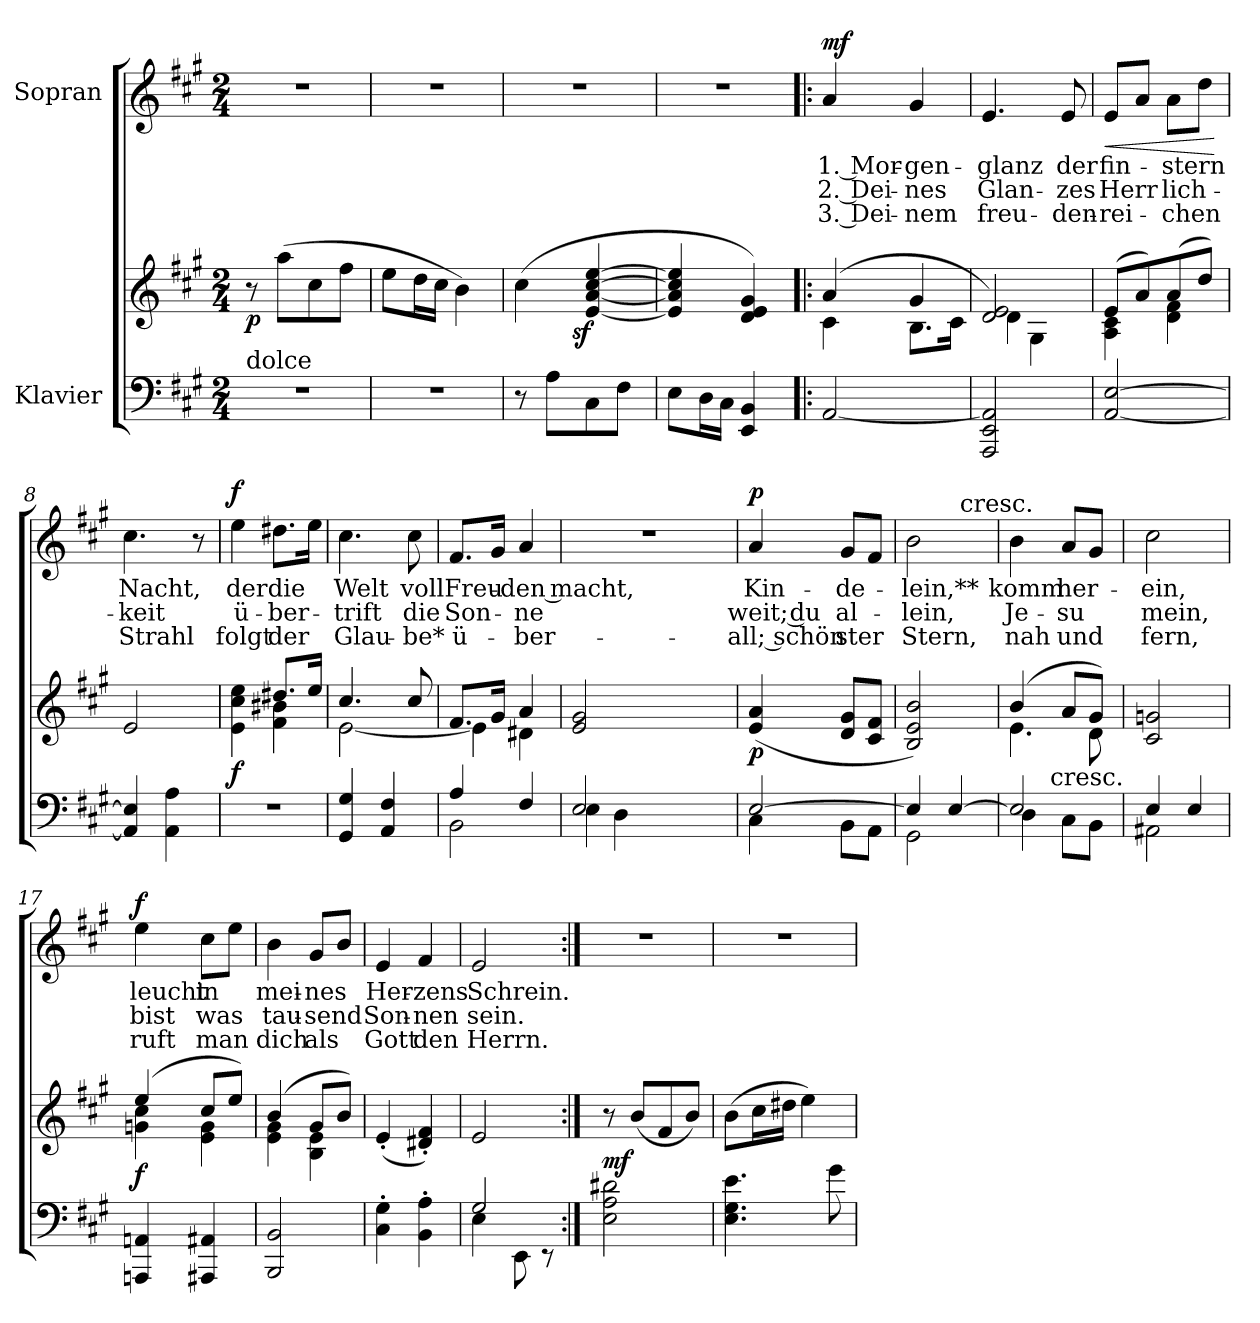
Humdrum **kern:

**kern	**kern	**dynam	**kern	**text	**text	**text	**dynam
*part2	*part2	*part2	*part1	*part1	*part1	*part1	*part1
*staff3	*staff2	*staff2/3	*staff1	*staff1	*staff1	*staff1	*staff1
*I"Klavier	*	*	*I"Sopran	*	*	*	*
*clefF4	*clefG2	*	*clefG2	*	*	*	*
*k[f#c#g#]	*k[f#c#g#]	*	*k[f#c#g#]	*	*	*	*
*A:	*A:	*	*A:	*	*	*	*
*M2/4	*M2/4	*	*M2/4	*	*	*	*
=1	=1	=1	=1	=1	=1	=1	=1
!LO:TX:a:t=dolce	!	!	!	!	!	!	!
!LO:N:vis=1	!	!LO:DY:b	!LO:N:vis=1	!	!	!	!
2r	8r	p	2r	.	.	.	.
.	(>8aa\L	.	.	.	.	.	.
.	8cc#\	.	.	.	.	.	.
.	8ff#\J	.	.	.	.	.	.
=2	=2	=2	=2	=2	=2	=2	=2
!LO:N:vis=1	!	!	!LO:N:vis=1	!	!	!	!
2r	8ee\L	.	2r	.	.	.	.
.	16dd\L	.	.	.	.	.	.
.	16cc#\JJ	.	.	.	.	.	.
.	4b\)	.	.	.	.	.	.
=3	=3	=3	=3	=3	=3	=3	=3
!	!	!	!LO:N:vis=1	!	!	!	!
*	*^	*	*	*	*	*	*
8r	(>4cc#\	8..ryy	.	2r	.	.	.	.
8A\L	.	.	.	.	.	.	.	.
!	!	!	!LO:DY:b	!	!	!	!	!
.	.	4ryy	sf	.	.	.	.	.
8C#\	[<4e/ [<4a/ [>4cc#/ [>4ee/	.	.	.	.	.	.	.
8F#\J	.	.	.	.	.	.	.	.
.	.	32ryy	.	.	.	.	.	.
=4	=4	=4	=4	=4	=4	=4	=4	=4
!	!	!	!	!LO:N:vis=1	!	!	!	!
*	*v	*v	*	*	*	*	*	*
8E\L	4e/] 4a/] 4cc#/] 4ee/]	.	2r	.	.	.	.
16D\L	.	.	.	.	.	.	.
16C#\JJ	.	.	.	.	.	.	.
4EE/ 4BB/	4d/ 4e/ 4g#/)	.	.	.	.	.	.
=5!|:	=5!|:	=5!|:	=5!|:	=5!|:	=5!|:	=5!|:	=5!|:
*	*^	*	*	*	*	*	*
!	!	!	!	!	!LO:LY:b:rj	!LO:LY:b:rj	!LO:LY:b:rj	!LO:DY:a
[>2AA/	(4a/	4c#\	.	4a/	1. Mor-	2. Dei-	3. Dei-	mf
!	!	!	!	!	!LO:LY:b	!LO:LY:b	!LO:LY:b	!
.	4g#/	8.B\L	.	4g#/	-gen-	-nes	-nem	.
.	.	16c#\Jk	.	.	.	.	.	.
=6	=6	=6	=6	=6	=6	=6	=6	=6
!	!	!	!	!	!LO:LY:b	!LO:LY:b	!LO:LY:b	!
2AAA/ 2EE/ 2AA/]	2d/ 2e/)	4d\	.	4.e/	-glanz	Glan-	freu-	.
.	.	4G#\	.	.	.	.	.	.
!	!	!	!	!	!LO:LY:b	!LO:LY:b	!LO:LY:b	!
.	.	.	.	8e/	der	-zes	-den-	.
=7	=7	=7	=7	=7	=7	=7	=7	=7
!	!	!	!	!	!LO:LY:b	!LO:LY:b	!LO:LY:b	!LO:HP:b
[<2AA/ [<2E/	(>8e/L	4A\ 4c#\	.	8e/L	fin-	Herr	-rei-	<
.	8a/)	.	.	8a/J	.	.	.	.
!	!	!	!	!	!LO:LY:b	!LO:LY:b	!LO:LY:b	!
.	(>8a/	4d\ 4f#\	.	8a\L	-stern	lich-	-chen	.
.	8dd/J)	.	.	8dd\J	.	.	.	.
*	*v	*v	*	*	*	*	*	*
.	.	.	.	.	.	.	[
!!LO:LB:g=z
=8	=8	=8	=8	=8	=8	=8	=8
!	!	!	!	!LO:LY:b	!LO:LY:b	!LO:LY:b	!
4AA/] 4E/]	2e/	.	4.cc#\	Nacht,	-keit	Strahl	.
4AA\ 4A\	.	.	.	.	.	.	.
.	.	.	8r	.	.	.	.
=9	=9	=9	=9	=9	=9	=9	=9
*	*^	*	*	*	*	*	*
!	!	!	!LO:DY:b	!	!LO:LY:b	!LO:LY:b	!LO:LY:b	!LO:DY:a
2r	4ryy	4e\ 4cc#\ 4ee\	f	4ee\	der	ü-	folgt	f
!	!	!	!	!	!LO:LY:b	!LO:LY:b	!LO:LY:b	!
.	8.dd#X/L	4f#\ 4b#X\	.	8.dd#X\L	die	-ber-	der	.
.	16ee/Jk	.	.	16ee\Jk	.	.	.	.
=10	=10	=10	=10	=10	=10	=10	=10	=10
!	!	!	!	!	!LO:LY:b	!LO:LY:b	!LO:LY:b	!
4GG#/ 4G#/	4.cc#/	[<2e\	.	4.cc#\	Welt	-trift	Glau-	.
4AA/ 4F#/	.	.	.	.	.	.	.	.
!	!	!	!	!	!LO:LY:b	!LO:LY:b	!LO:LY:b	!
.	8cc#/	.	.	8cc#\	voll	die	-be*	.
=11	=11	=11	=11	=11	=11	=11	=11	=11
*^	*	*	*	*	*	*	*	*
!	!	!	!	!	!	!LO:LY:b	!LO:LY:b	!LO:LY:b	!
4A/	2BB\	8.f#/L	4e\]	.	8.f#/L	Freu-	Son-	ü-	.
.	.	16g#/Jk	.	.	16g#/Jk	.	.	.	.
!	!	!	!	!	!	!LO:LY:b	!LO:LY:b	!LO:LY:b	!
4F#/	.	4a/	4d#X\	.	4a/	-den macht,	-ne	-ber-	.
*	*	*v	*v	*	*	*	*	*	*
=12	=12	=12	=12	=12	=12	=12	=12	=12
2E/	4E\	2e/ 2g#/	.	2r	.	.	.	.
.	4D\	.	.	.	.	.	.	.
=13	=13	=13	=13	=13	=13	=13	=13	=13
!	!	!	!LO:DY:b	!	!LO:LY:b	!LO:LY:b	!LO:LY:b	!LO:DY:a
[>2E/	4C#\	(4e/ 4a/	p	4a/	Kin-	weit; du	-all; schön	p
!	!	!	!	!	!LO:LY:b	!LO:LY:b	!LO:LY:b	!
.	8BB\L	8d/ 8g#/L	.	8g#/L	-de-	al-	ster	.
.	8AA\J	8c#/ 8f#/J	.	8f#/J	.	.	.	.
=14	=14	=14	=14	=14	=14	=14	=14	=14
!	!	!	!	!	!LO:LY:b	!LO:LY:b	!LO:LY:b	!
*	*	*	*	*^	*	*	*	*
4E/]	2GG#\	2B/ 2e/ 2b/)	.	2b\	4ryy	-lein,**	-lein,	Stern,	.
[>4E/	.	.	.	.	32ryy	.	.	.	.
!	!	!	!	!	!LO:TX:a:t=cresc.	!	!	!	!
.	.	.	.	.	8..ryy	.	.	.	.
=15	=15	=15	=15	=15	=15	=15	=15	=15	=15
*	*	*^	*	*	*	*	*	*	*
!	!	!	!	!	!	!	!LO:LY:b	!LO:LY:b	!LO:LY:b	!
*	*^	*	*	*	*v	*v	*	*	*	*
2E/]	4D\	8..ryy	(4b/	4.e\	.	4b\	komm	Je-	nah	.
!	!	!LO:TX:a:t=cresc.	!	!	!	!	!	!	!	!
.	.	4ryy	.	.	.	.	.	.	.	.
!	!	!	!	!	!	!	!LO:LY:b	!LO:LY:b	!LO:LY:b	!
.	8C#\L	.	8a/L	.	.	8a/L	her-	-su	und	.
.	8BB\J	.	8g#/J)	8d\	.	8g#/J	.	.	.	.
.	.	32ryy	.	.	.	.	.	.	.	.
!!LO:LB:g=z
=16	=16	=16	=16	=16	=16	=16	=16	=16	=16	=16
!	!	!	!	!	!	!	!LO:LY:b	!LO:LY:b	!LO:LY:b	!
*	*v	*v	*	*	*	*	*	*	*	*
*	*	*v	*v	*	*	*	*	*	*
4E/	2AA#X\	2c#/ 2gn/	.	2cc#\	-ein,	mein,	fern,	.
4E/	.	.	.	.	.	.	.	.
*v	*v	*	*	*	*	*	*	*
=17	=17	=17	=17	=17	=17	=17	=17
*	*^	*	*	*	*	*	*
!	!	!	!LO:DY:b	!	!LO:LY:b	!LO:LY:b	!LO:LY:b	!LO:DY:a
4AAAn/ 4AAn/	(4ee/	4gn\ 4cc#\	f	4ee\	leucht	bist	ruft	f
!	!	!	!	!	!LO:LY:b	!LO:LY:b	!LO:LY:b	!
4AAA#X/ 4AA#X/	8cc#/L	4e\ 4g\	.	8cc#\L	in	was	man	.
.	8ee/J)	.	.	8ee\J	.	.	.	.
=18	=18	=18	=18	=18	=18	=18	=18	=18
!	!	!	!	!	!LO:LY:b	!LO:LY:b	!LO:LY:b	!
2BBB/ 2BB/	(4b/	4e\ 4g#\	.	4b\	mei-	tau-	dich	.
!	!	!	!	!	!LO:LY:b	!LO:LY:b	!LO:LY:b	!
.	8g#/L	4B\ 4e\	.	8g#/L	-nes	-send	als	.
.	8b/J)	.	.	8b/J	.	.	.	.
*	*v	*v	*	*	*	*	*	*
=19	=19	=19	=19	=19	=19	=19	=19
!	!	!	!	!LO:LY:b	!LO:LY:b	!LO:LY:b	!
4C#\'> 4G#\'>	(<4e'</	.	4e/	Her-	Son-	Gott	.
!	!	!	!	!LO:LY:b	!LO:LY:b	!LO:LY:b	!
4BB\'> 4A\'>	4d#X/'< 4f#/'<)	.	4f#/	-zens	-nen	den	.
=20	=20	=20	=20	=20	=20	=20	=20
*^	*	*	*	*	*	*	*
!	!	!	!	!	!LO:LY:b	!LO:LY:b	!LO:LY:b	!
2G#/	4E\	2e/	.	2e/	Schrein.	sein.	Herrn.	.
.	8EE\	.	.	.	.	.	.	.
.	8rEE	.	.	.	.	.	.	.
=21:|!	=21:|!	=21:|!	=21:|!	=21:|!	=21:|!	=21:|!	=21:|!	=21:|!
!	!	!	!LO:DY:a=2	!LO:N:vis=1	!	!	!	!
*v	*v	*	*	*	*	*	*	*
2E\ 2A\ 2d#X\	8r	mf	2r	.	.	.	.
.	(<8b/L	.	.	.	.	.	.
.	8f#/	.	.	.	.	.	.
.	8b/J)	.	.	.	.	.	.
=22	=22	=22	=22	=22	=22	=22	=22
!	!	!	!LO:N:vis=1	!	!	!	!
4.E\ 4.G#\ 4.e\	(>8b\L	.	2r	.	.	.	.
.	16cc#\L	.	.	.	.	.	.
.	16dd#X\JJ	.	.	.	.	.	.
.	4ee\)	.	.	.	.	.	.
8g#\	.	.	.	.	.	.	.
=	=	=	=	=	=	=	=
*-	*-	*-	*-	*-	*-	*-	*-
